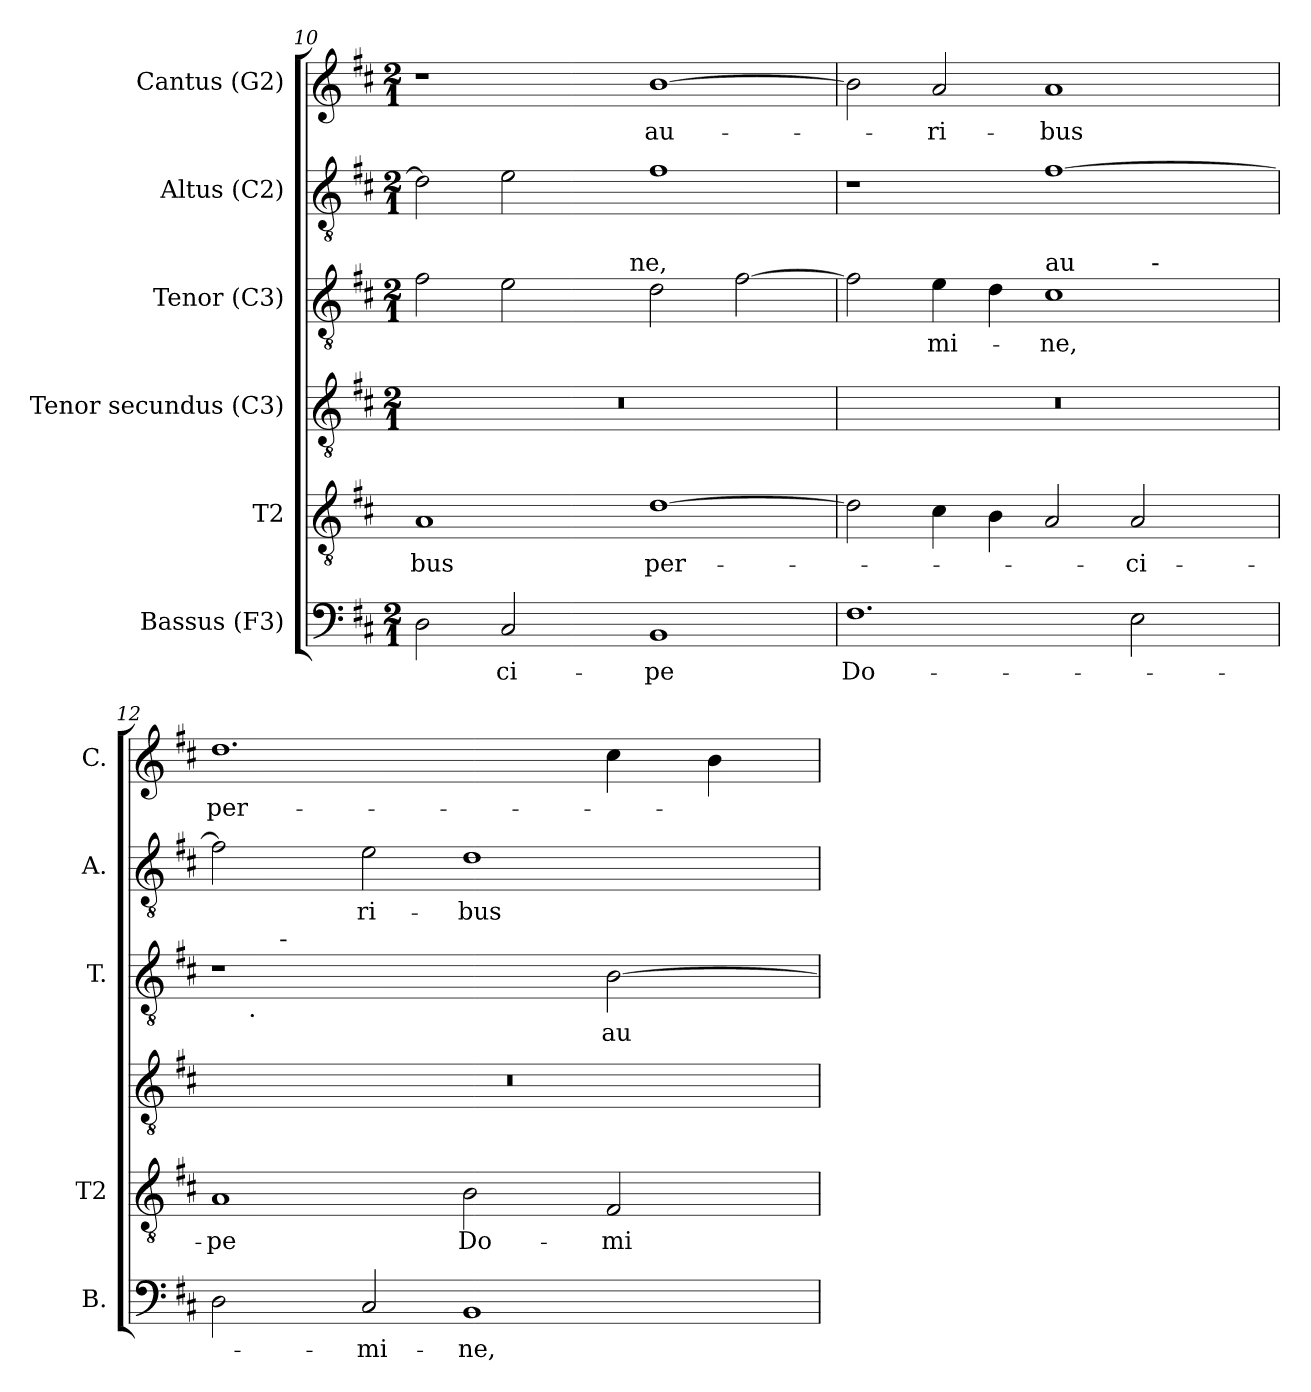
**kern	**text	**kern	**text	**kern	**kern	**text	**kern	**text	**kern	**text
*part6	*part6	*part5	*part5	*part4	*part3	*part3	*part2	*part2	*part1	*part1
*staff6	*staff6	*staff5	*staff5	*staff4	*staff3	*staff3	*staff2	*staff2	*staff1	*staff1
*I"Bassus (F3)	*	*I"T2	*	*I"Tenor secundus (C3)	*I"Tenor (C3)	*	*I"Altus (C2)	*	*I"Cantus (G2)	*
*I'B.	*	*I'T2	*	*	*I'T.	*	*I'A.	*	*I'C.	*
*clefF4	*	*clefGv2	*	*clefGv2	*clefGv2	*	*clefGv2	*	*clefG2	*
*k[f#c#]	*	*k[f#c#]	*	*k[f#c#]	*k[f#c#]	*	*k[f#c#]	*	*k[f#c#]	*
*D:	*	*D:	*	*D:	*D:	*	*D:	*	*D:	*
*M2/1	*	*	*	*M2/1	*M2/1	*	*M2/1	*	*M2/1	*
=10	=10	=10	=10	=10	=10	=10	=10	=10	=10	=10
!	!	!	!LO:LY:b:cj	!	!	!	!	!	!	!
*	*	*	*	*	*^	*	*	*	*	*
2D\	.	1A	-bus	0r	2f#\	2ryy	.	2d\]	.	1r	.
!	!LO:LY:b:cj	!	!	!	!	!	!	!	!	!	!
2C#/	-ci-	.	.	.	2e\	4ryy	.	2e\	.	.	.
.	.	.	.	.	.	8ryy	.	.	.	.	.
.	.	.	.	.	.	16ryy	.	.	.	.	.
.	.	.	.	.	.	64ryy	.	.	.	.	.
!	!	!	!	!	!	!LO:TX:a:t=ne,	!	!	!	!	!
.	.	.	.	.	.	1ryy	.	.	.	.	.
!	!LO:LY:b:cj	!	!LO:LY:b:cj	!	!	!	!	!	!	!	!LO:LY:b:cj
1BB	-pe	[>1d	per-	.	2d\	.	.	1f#	.	[>1b	au-
.	.	.	.	.	[>2f#\	.	.	.	.	.	.
.	.	.	.	.	.	32.ryy	.	.	.	.	.
=11	=11	=11	=11	=11	=11	=11	=11	=11	=11	=11	=11
!	!LO:LY:b:cj	!	!	!	!	!	!	!	!	!	!
1.F#	Do-	2d\]	.	0r	2f#\]	1ryy	.	1r	.	2b\]	.
!	!	!	!	!	!	!	!LO:LY:b:cj	!	!	!	!LO:LY:b:cj
.	.	4c#\	.	.	4e\	.	-mi-	.	.	2a/	-ri-
.	.	4B\	.	.	4d\	.	.	.	.	.	.
!	!	!	!	!	!LO:TX:a:t=au	!	!	!	!	!	!
!	!	!	!	!	!	!	!LO:LY:b:cj	!	!	!	!LO:LY:b:cj
.	.	2A/	.	.	1c#	2ryy	-ne,	[<1f#	.	1a	-bus
!	!	!	!LO:LY:b:cj	!	!	!	!	!	!	!	!
2E\	.	2A/	-ci-	.	.	32.ryy	.	.	.	.	.
!	!	!	!	!	!	!LO:TX:a:t=-	!	!	!	!	!
.	.	.	.	.	.	4ryy	.	.	.	.	.
.	.	.	.	.	.	8ryy	.	.	.	.	.
.	.	.	.	.	.	16ryy	.	.	.	.	.
.	.	.	.	.	.	64ryy	.	.	.	.	.
!!LO:LB:g=z
=12	=12	=12	=12	=12	=12	=12	=12	=12	=12	=12	=12
!	!	!	!LO:LY:b:cj	!	!	!	!	!	!	!	!LO:LY:b:cj
*^	*	*	*	*	*	*^	*	*	*	*	*
2D\	8ryy	.	1A	-pe	0r	1r	16.ryy	8ryy	.	2f#\]	.	1.dd	per-
!	!	!	!	!	!	!	!LO:TX:b:t=.	!	!	!	!	!	!
.	.	.	.	.	.	.	1ryy	.	.	.	.	.	.
.	1...ryy	.	.	.	.	.	.	64ryy	.	.	.	.	.
!	!	!	!	!	!	!	!	!LO:TX:a:t=-	!	!	!	!	!
.	.	.	.	.	.	.	.	1ryy	.	.	.	.	.
!	!	!LO:LY:b:cj	!	!	!	!	!	!	!	!	!LO:LY:b:cj	!	!
2C#/	.	-mi-	.	.	.	.	.	.	.	2e\	-ri-	.	.
!	!	!LO:LY:b:cj	!	!LO:LY:b:cj	!	!	!	!	!	!	!LO:LY:b:cj	!	!
1BB	.	-ne,	2B\	Do-	.	2ryy	.	.	.	1d	-bus	.	.
.	.	.	.	.	.	.	2ryy	.	.	.	.	.	.
.	.	.	.	.	.	.	.	2ryy	.	.	.	.	.
!	!	!	!	!LO:LY:b:cj	!	!	!	!	!LO:LY:b:cj	!	!	!	!
.	.	.	2F#/	-mi-	.	[>2B\	.	.	au-	.	.	4cc#\	.
.	.	.	.	.	.	.	4ryy	.	.	.	.	.	.
.	.	.	.	.	.	.	.	4ryy	.	.	.	.	.
.	.	.	.	.	.	.	.	.	.	.	.	4b\	.
.	.	.	.	.	.	.	8ryy	.	.	.	.	.	.
.	.	.	.	.	.	.	.	16..ryy	.	.	.	.	.
.	.	.	.	.	.	.	32ryy	.	.	.	.	.	.
*v	*v	*	*	*	*	*v	*v	*v	*	*	*	*	*
=	=	=	=	=	=	=	=	=	=	=
*-	*-	*-	*-	*-	*-	*-	*-	*-	*-	*-
